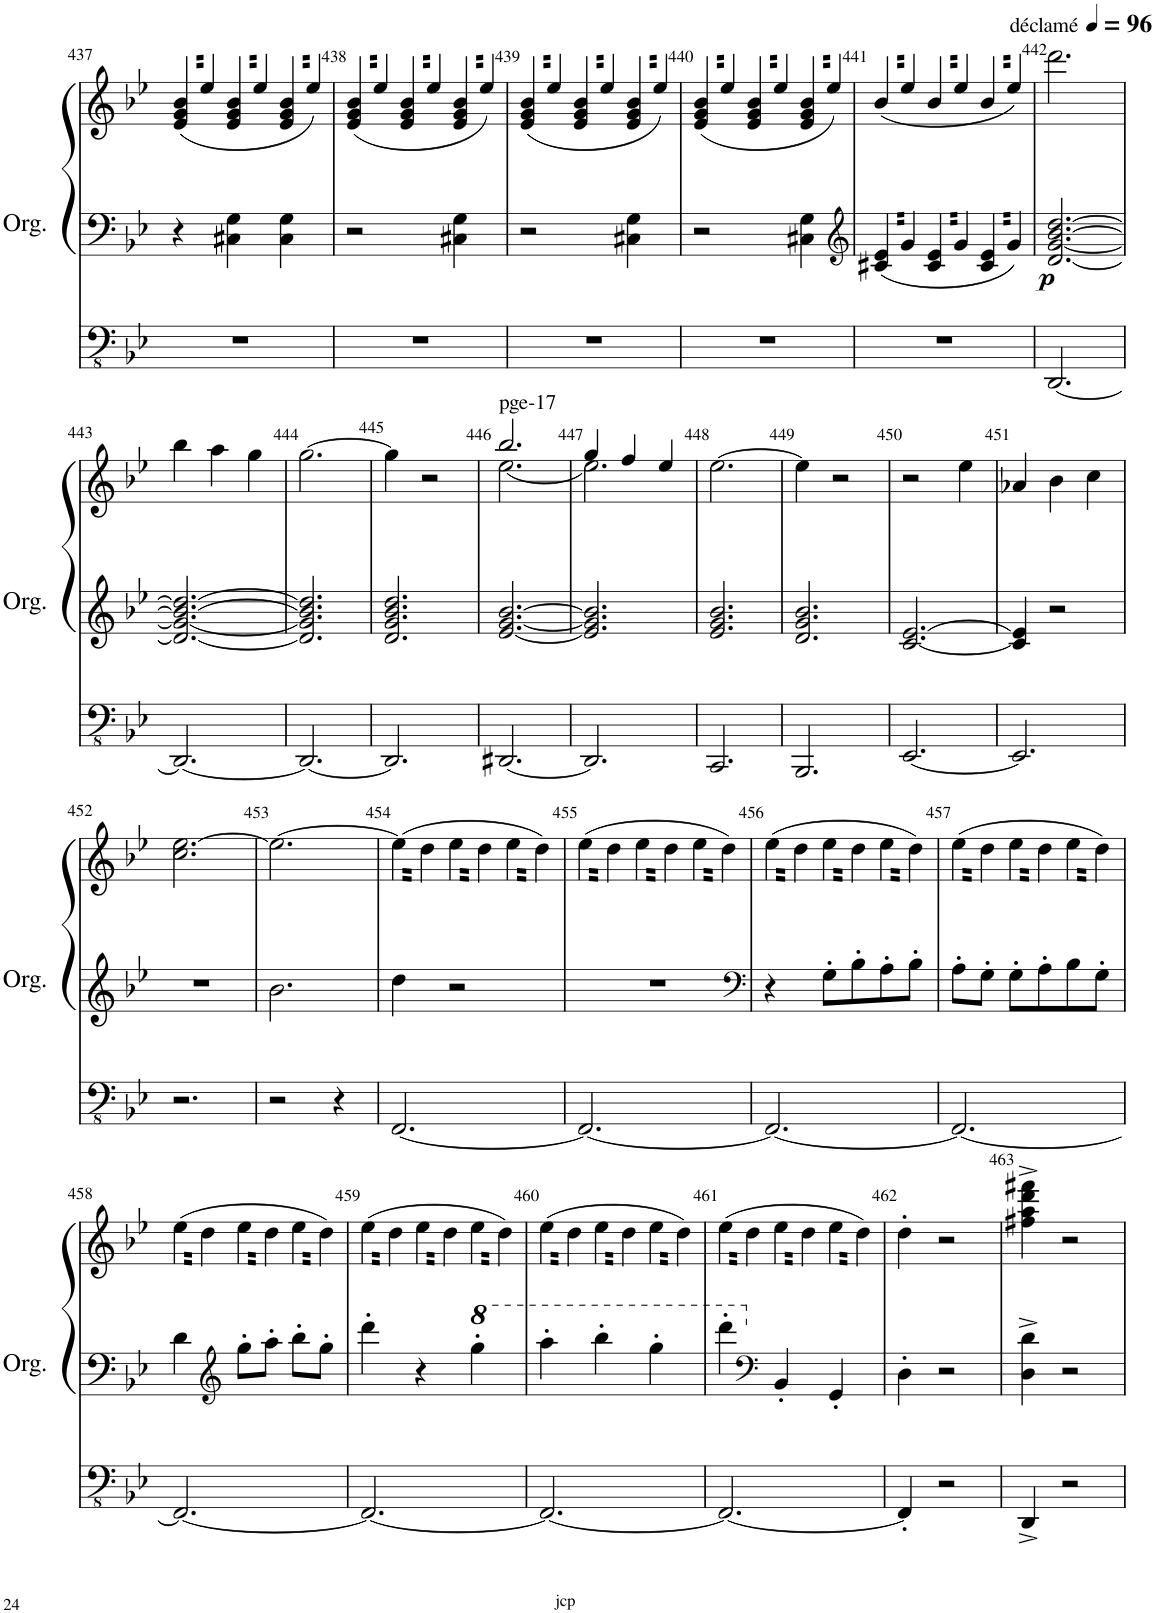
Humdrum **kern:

**kern	**kern	**kern	**dynam
*part1	*part1	*part1	*part1
*staff3	*staff2	*staff1	*staff1/2/3
*I"Orgue à tuyaux	*	*	*
*I'Org.	*	*	*
!!LO:PB:g=z
*clefFv4	*clefF4	*clefG2	*
*k[b-e-]	*k[b-e-]	*k[b-e-]	*
*M3/4	*M3/4	*M3/4	*
=437	=437	=437	=437
*	*	*tremolo	*
2.r	4r	(32e-/ 32g/ 32b-/LLL	.
.	.	32ee-/	.
.	.	32e-/ 32g/ 32b-/	.
.	.	32ee-/	.
.	.	32e-/ 32g/ 32b-/	.
.	.	32ee-/	.
.	.	32e-/ 32g/ 32b-/	.
.	.	32ee-/JJJ	.
.	4C#X\ 4G\	32e-/ 32g/ 32b-/LLL	.
.	.	32ee-/	.
.	.	32e-/ 32g/ 32b-/	.
.	.	32ee-/	.
.	.	32e-/ 32g/ 32b-/	.
.	.	32ee-/	.
.	.	32e-/ 32g/ 32b-/	.
.	.	32ee-/JJJ	.
.	4C#\ 4G\	32e-/ 32g/ 32b-/LLL	.
.	.	32ee-/)	.
.	.	32e-/ 32g/ 32b-/	.
.	.	32ee-/)	.
.	.	32e-/ 32g/ 32b-/	.
.	.	32ee-/)	.
.	.	32e-/ 32g/ 32b-/	.
.	.	32ee-/)JJJ	.
=438	=438	=438	=438
2.r	2r	(32e-/ 32g/ 32b-/LLL	.
.	.	32ee-/	.
.	.	32e-/ 32g/ 32b-/	.
.	.	32ee-/	.
.	.	32e-/ 32g/ 32b-/	.
.	.	32ee-/	.
.	.	32e-/ 32g/ 32b-/	.
.	.	32ee-/JJJ	.
.	.	32e-/ 32g/ 32b-/LLL	.
.	.	32ee-/	.
.	.	32e-/ 32g/ 32b-/	.
.	.	32ee-/	.
.	.	32e-/ 32g/ 32b-/	.
.	.	32ee-/	.
.	.	32e-/ 32g/ 32b-/	.
.	.	32ee-/JJJ	.
.	4C#X\ 4G\	32e-/ 32g/ 32b-/LLL	.
.	.	32ee-/)	.
.	.	32e-/ 32g/ 32b-/	.
.	.	32ee-/)	.
.	.	32e-/ 32g/ 32b-/	.
.	.	32ee-/)	.
.	.	32e-/ 32g/ 32b-/	.
.	.	32ee-/)JJJ	.
=439	=439	=439	=439
2.r	2r	(32e-/ 32g/ 32b-/LLL	.
.	.	32ee-/	.
.	.	32e-/ 32g/ 32b-/	.
.	.	32ee-/	.
.	.	32e-/ 32g/ 32b-/	.
.	.	32ee-/	.
.	.	32e-/ 32g/ 32b-/	.
.	.	32ee-/JJJ	.
.	.	32e-/ 32g/ 32b-/LLL	.
.	.	32ee-/	.
.	.	32e-/ 32g/ 32b-/	.
.	.	32ee-/	.
.	.	32e-/ 32g/ 32b-/	.
.	.	32ee-/	.
.	.	32e-/ 32g/ 32b-/	.
.	.	32ee-/JJJ	.
.	4C#X\ 4G\	32e-/ 32g/ 32b-/LLL	.
.	.	32ee-/)	.
.	.	32e-/ 32g/ 32b-/	.
.	.	32ee-/)	.
.	.	32e-/ 32g/ 32b-/	.
.	.	32ee-/)	.
.	.	32e-/ 32g/ 32b-/	.
.	.	32ee-/)JJJ	.
=440	=440	=440	=440
2.r	2r	(32e-/ 32g/ 32b-/LLL	.
.	.	32ee-/	.
.	.	32e-/ 32g/ 32b-/	.
.	.	32ee-/	.
.	.	32e-/ 32g/ 32b-/	.
.	.	32ee-/	.
.	.	32e-/ 32g/ 32b-/	.
.	.	32ee-/JJJ	.
.	.	32e-/ 32g/ 32b-/LLL	.
.	.	32ee-/	.
.	.	32e-/ 32g/ 32b-/	.
.	.	32ee-/	.
.	.	32e-/ 32g/ 32b-/	.
.	.	32ee-/	.
.	.	32e-/ 32g/ 32b-/	.
.	.	32ee-/JJJ	.
.	4C#X\ 4G\	32e-/ 32g/ 32b-/LLL	.
.	.	32ee-/)	.
.	.	32e-/ 32g/ 32b-/	.
.	.	32ee-/)	.
.	.	32e-/ 32g/ 32b-/	.
.	.	32ee-/)	.
.	.	32e-/ 32g/ 32b-/	.
.	.	32ee-/)JJJ	.
=441	=441	=441	=441
*	*clefG2	*	*
2.r	12.c#X/ 12.e-/	(32b-/LLL	.
.	.	32ee-/	.
.	.	32b-/	.
.	.	32ee-/	.
.	12.g/	32b-/	.
.	.	32ee-/	.
.	.	32b-/	.
.	.	32ee-/JJJ	.
.	12.c#/ 12.e-/	32b-/LLL	.
.	.	32ee-/	.
.	.	32b-/	.
.	.	32ee-/	.
.	12.g/	32b-/	.
.	.	32ee-/	.
.	.	32b-/	.
.	.	32ee-/JJJ	.
.	12.c#/ 12.e-/	32b-/LLL	.
.	.	32ee-/)	.
.	.	32b-/	.
.	.	32ee-/)	.
.	12.g/	32b-/	.
.	.	32ee-/)	.
.	.	32b-/	.
.	.	32ee-/)JJJ	.
*	*	*Xtremolo	*
=442	=442	=442	=442
*	*	*MM96	*
!	!	!LO:TX:a:t=déclamé	!
!	!	!	!LO:DY:b=2
[2.DDD/	[2.d/ [2.g/ [2.b-/ [2.dd/	2.ddd\	p
.	.	.	.
.	.	.	.
.	.	.	.
!!LO:LB:g=z
=443	=443	=443	=443
2.DDD/_	2.d/_ 2.g/_ 2.b-/_ 2.dd/_	4bb-\	.
.	.	4aa\	.
.	.	4gg\	.
=444	=444	=444	=444
2.DDD/_	2.d/] 2.g/] 2.b-/] 2.dd/]	[2.gg\	.
=445	=445	=445	=445
2.DDD/]	2.d/ 2.g/ 2.b-/ 2.dd/	4gg\]	.
.	.	2r	.
=446	=446	=446	=446
*	*	*^	*
!	!	!LO:TX:a:t=pge-17	!	!
[2.DDD#X/	[2.e-/ [2.g/ [2.b-/	2.bb-/	[2.ee-\	.
=447	=447	=447	=447	=447
2.DDD#/]	2.e-/] 2.g/] 2.b-/]	4gg/	2.ee-\]	.
.	.	4ff/	.	.
.	.	4ee-/	.	.
*	*	*v	*v	*
=448	=448	=448	=448
2.CCC/	2.e-/ 2.g/ 2.b-/	[2.ee-\	.
=449	=449	=449	=449
2.BBBB-/	2.d/ 2.g/ 2.b-/	4ee-\]	.
.	.	2r	.
=450	=450	=450	=450
[2.EEE-/	[2.c/ [2.e-/	2r	.
.	.	4ee-\	.
=451	=451	=451	=451
2.EEE-/]	4c/] 4e-/]	4a-X/	.
.	2r	4b-\	.
.	.	4cc\	.
!!LO:LB:g=z
=452	=452	=452	=452
2.r	2.r	2.cc\ [2.ee-\	.
=453	=453	=453	=453
2r	2.b-\	2.ee-\_	.
4r	.	.	.
=454	=454	=454	=454
*	*	*tremolo	*
[2.FFF/	4dd\	(32ee-\]LLL	.
.	.	32dd\	.
.	.	32ee-\	.
.	.	32dd\	.
.	.	32ee-\	.
.	.	32dd\	.
.	.	32ee-\	.
.	.	32dd\JJJ	.
.	2r	32ee-\LLL	.
.	.	32dd\	.
.	.	32ee-\	.
.	.	32dd\	.
.	.	32ee-\	.
.	.	32dd\	.
.	.	32ee-\	.
.	.	32dd\JJJ	.
.	.	32ee-\LLL	.
.	.	32dd\)	.
.	.	32ee-\	.
.	.	32dd\)	.
.	.	32ee-\	.
.	.	32dd\)	.
.	.	32ee-\	.
.	.	32dd\)JJJ	.
=455	=455	=455	=455
2.FFF/_	2.r	(32ee-\LLL	.
.	.	32dd\	.
.	.	32ee-\	.
.	.	32dd\	.
.	.	32ee-\	.
.	.	32dd\	.
.	.	32ee-\	.
.	.	32dd\JJJ	.
.	.	32ee-\LLL	.
.	.	32dd\	.
.	.	32ee-\	.
.	.	32dd\	.
.	.	32ee-\	.
.	.	32dd\	.
.	.	32ee-\	.
.	.	32dd\JJJ	.
.	.	32ee-\LLL	.
.	.	32dd\)	.
.	.	32ee-\	.
.	.	32dd\)	.
.	.	32ee-\	.
.	.	32dd\)	.
.	.	32ee-\	.
.	.	32dd\)JJJ	.
=456	=456	=456	=456
*	*clefF4	*	*
2.FFF/_	4r	(32ee-\LLL	.
.	.	32dd\	.
.	.	32ee-\	.
.	.	32dd\	.
.	.	32ee-\	.
.	.	32dd\	.
.	.	32ee-\	.
.	.	32dd\JJJ	.
.	8G'\L	32ee-\LLL	.
.	.	32dd\	.
.	.	32ee-\	.
.	.	32dd\	.
.	8B-'\	32ee-\	.
.	.	32dd\	.
.	.	32ee-\	.
.	.	32dd\JJJ	.
.	8A'\	32ee-\LLL	.
.	.	32dd\)	.
.	.	32ee-\	.
.	.	32dd\)	.
.	8B-'\J	32ee-\	.
.	.	32dd\)	.
.	.	32ee-\	.
.	.	32dd\)JJJ	.
=457	=457	=457	=457
2.FFF/_	8A'\L	(32ee-\LLL	.
.	.	32dd\	.
.	.	32ee-\	.
.	.	32dd\	.
.	8G'\J	32ee-\	.
.	.	32dd\	.
.	.	32ee-\	.
.	.	32dd\JJJ	.
.	8G'\L	32ee-\LLL	.
.	.	32dd\	.
.	.	32ee-\	.
.	.	32dd\	.
.	8A'\	32ee-\	.
.	.	32dd\	.
.	.	32ee-\	.
.	.	32dd\JJJ	.
.	8B-\	32ee-\LLL	.
.	.	32dd\)	.
.	.	32ee-\	.
.	.	32dd\)	.
.	8G'\J	32ee-\	.
.	.	32dd\)	.
.	.	32ee-\	.
.	.	32dd\)JJJ	.
!!LO:LB:g=z
=458	=458	=458	=458
2.FFF/_	4d\	(32ee-\LLL	.
.	.	32dd\	.
.	.	32ee-\	.
.	.	32dd\	.
.	.	32ee-\	.
.	.	32dd\	.
.	.	32ee-\	.
.	.	32dd\JJJ	.
*	*clefG2	*	*
.	8gg'\L	32ee-\LLL	.
.	.	32dd\	.
.	.	32ee-\	.
.	.	32dd\	.
.	8aa'\J	32ee-\	.
.	.	32dd\	.
.	.	32ee-\	.
.	.	32dd\JJJ	.
.	8bb-'\L	32ee-\LLL	.
.	.	32dd\)	.
.	.	32ee-\	.
.	.	32dd\)	.
.	8gg'\J	32ee-\	.
.	.	32dd\)	.
.	.	32ee-\	.
.	.	32dd\)JJJ	.
=459	=459	=459	=459
2.FFF/_	4ddd'\	(32ee-\LLL	.
.	.	32dd\	.
.	.	32ee-\	.
.	.	32dd\	.
.	.	32ee-\	.
.	.	32dd\	.
.	.	32ee-\	.
.	.	32dd\JJJ	.
.	4r	32ee-\LLL	.
.	.	32dd\	.
.	.	32ee-\	.
.	.	32dd\	.
.	.	32ee-\	.
.	.	32dd\	.
.	.	32ee-\	.
.	.	32dd\JJJ	.
*	*8va	*	*
.	4ggg'\	32ee-\LLL	.
.	.	32dd\)	.
.	.	32ee-\	.
.	.	32dd\)	.
.	.	32ee-\	.
.	.	32dd\)	.
.	.	32ee-\	.
.	.	32dd\)JJJ	.
=460	=460	=460	=460
2.FFF/_	4aaa'\	(32ee-\LLL	.
.	.	32dd\	.
.	.	32ee-\	.
.	.	32dd\	.
.	.	32ee-\	.
.	.	32dd\	.
.	.	32ee-\	.
.	.	32dd\JJJ	.
.	4bbb-'\	32ee-\LLL	.
.	.	32dd\	.
.	.	32ee-\	.
.	.	32dd\	.
.	.	32ee-\	.
.	.	32dd\	.
.	.	32ee-\	.
.	.	32dd\JJJ	.
.	4ggg'\	32ee-\LLL	.
.	.	32dd\)	.
.	.	32ee-\	.
.	.	32dd\)	.
.	.	32ee-\	.
.	.	32dd\)	.
.	.	32ee-\	.
.	.	32dd\)JJJ	.
=461	=461	=461	=461
2.FFF/_	4dddd'\	(32ee-\LLL	.
.	.	32dd\	.
.	.	32ee-\	.
.	.	32dd\	.
.	.	32ee-\	.
.	.	32dd\	.
.	.	32ee-\	.
.	.	32dd\JJJ	.
*	*clefF4	*	*
*	*X8va	*	*
.	4BB-'/	32ee-\LLL	.
.	.	32dd\	.
.	.	32ee-\	.
.	.	32dd\	.
.	.	32ee-\	.
.	.	32dd\	.
.	.	32ee-\	.
.	.	32dd\JJJ	.
.	4GG'/	32ee-\LLL	.
.	.	32dd\)	.
.	.	32ee-\	.
.	.	32dd\)	.
.	.	32ee-\	.
.	.	32dd\)	.
.	.	32ee-\	.
.	.	32dd\)JJJ	.
*	*	*Xtremolo	*
=462	=462	=462	=462
4FFF'/]	4D'\	4dd'\	.
.	.	.	.
.	.	.	.
.	.	.	.
2r	2r	2r	.
=463	=463	=463	=463
4DDD^/	4D\^ 4d\^	4ff#X\^ 4aa\^ 4ddd\^ 4fff#X\^	.
2r	2r	2r	.
=	=	=	=
*-	*-	*-	*-
